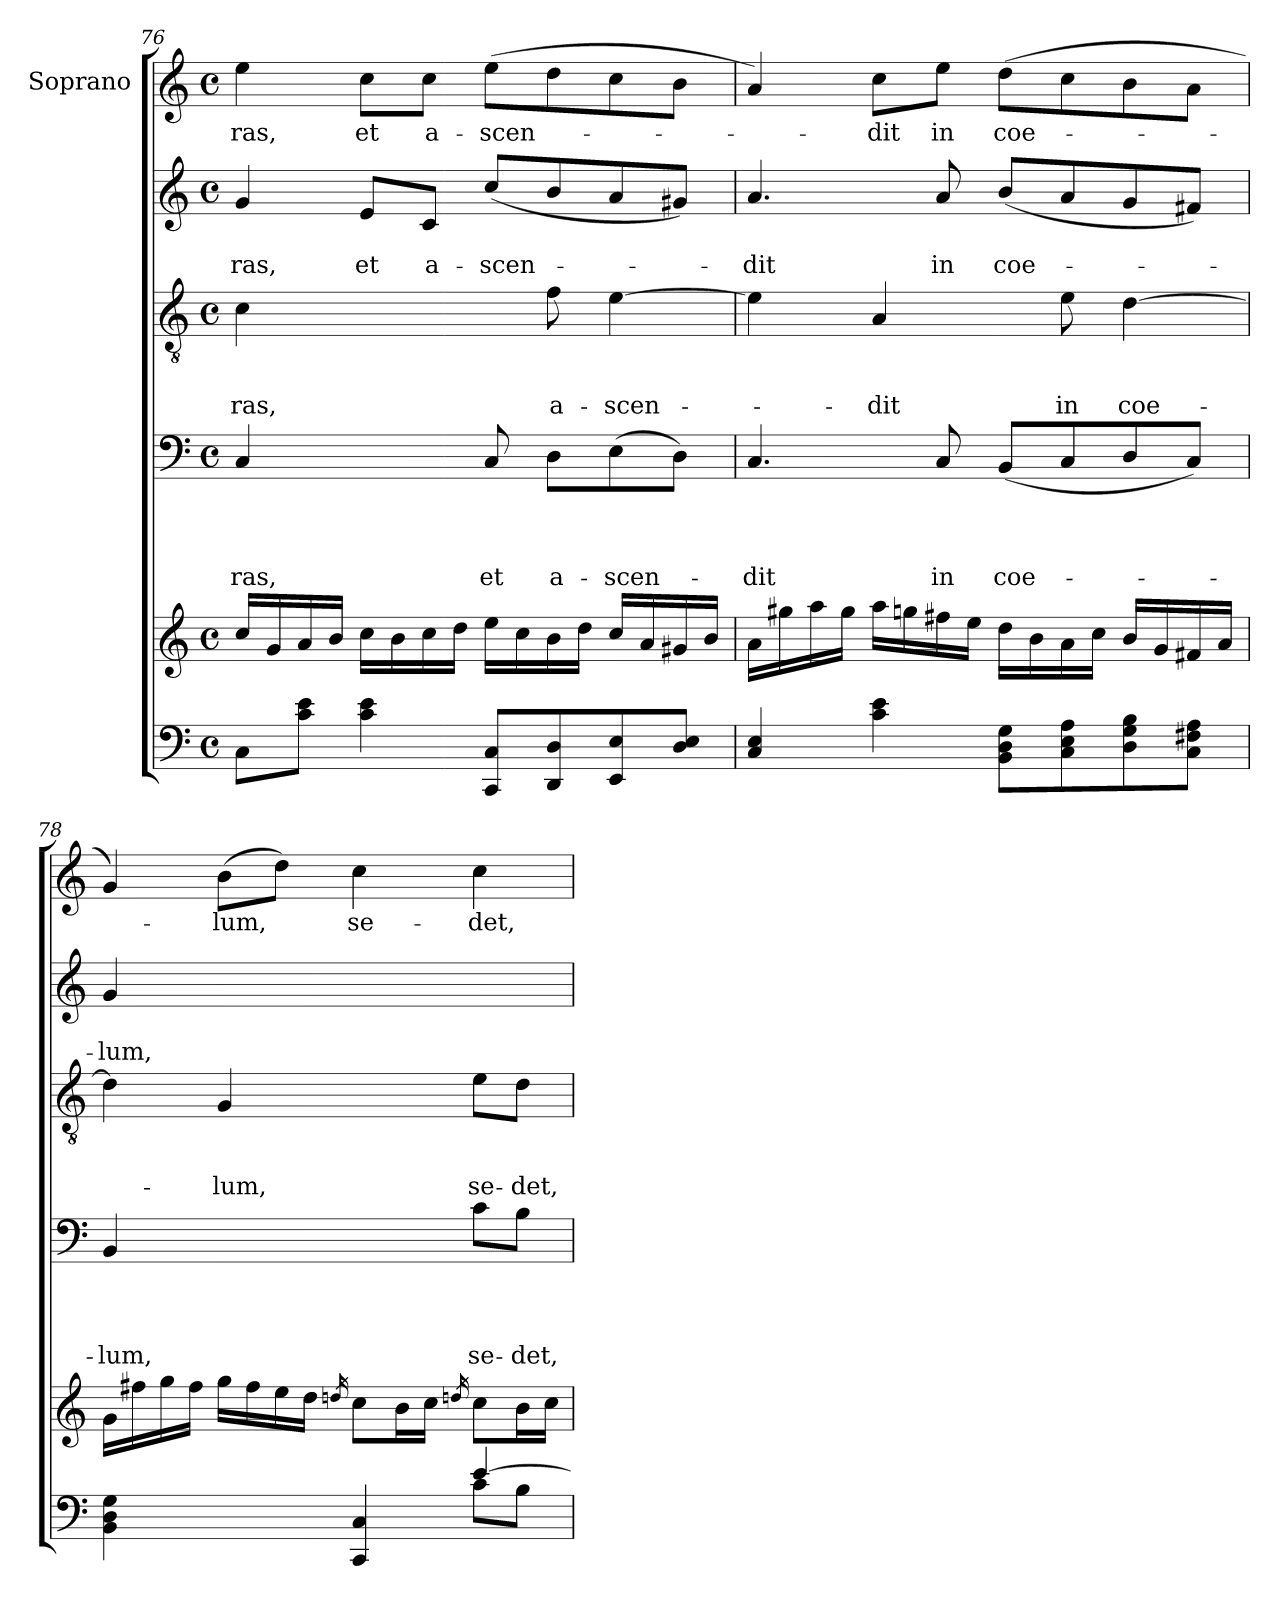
**kern	**kern	**kern	**text	**text	**text	**text	**kern	**text	**text	**text	**kern	**text	**text	**kern	**text
*part6	*part5	*part4	*part4	*part4	*part4	*part4	*part3	*part3	*part3	*part3	*part2	*part2	*part2	*part1	*part1
*staff6	*staff5	*staff4	*staff4	*staff4	*staff4	*staff4	*staff3	*staff3	*staff3	*staff3	*staff2	*staff2	*staff2	*staff1	*staff1
*	*	*	*	*	*	*	*	*	*	*	*	*	*	*I"Soprano	*
!!LO:LB:g=z
*clefF4	*clefG2	*clefF4	*	*	*	*	*clefGv2	*	*	*	*clefG2	*	*	*clefG2	*
*k[]	*k[]	*k[]	*	*	*	*	*k[]	*	*	*	*k[]	*	*	*k[]	*
*C:	*C:	*C:	*	*	*	*	*C:	*	*	*	*C:	*	*	*C:	*
*M4/4	*M4/4	*M4/4	*	*	*	*	*M4/4	*	*	*	*M4/4	*	*	*M4/4	*
*met(c)	*met(c)	*met(c)	*	*	*	*	*met(c)	*	*	*	*met(c)	*	*	*met(c)	*
=76	=76	=76	=76	=76	=76	=76	=76	=76	=76	=76	=76	=76	=76	=76	=76
!	!	!	!	!	!	!LO:LY:b	!	!	!	!LO:LY:b	!	!	!LO:LY:b	!	!LO:LY:b
8C\L	16cc/LL	4C/	.	.	.	-ras,	4c\	.	.	-ras,	4g/	.	-ras,	4ee\	-ras,
.	16g/	.	.	.	.	.	.	.	.	.	.	.	.	.	.
8c\ 8e\J	16a/	.	.	.	.	.	.	.	.	.	.	.	.	.	.
.	16b/JJ	.	.	.	.	.	.	.	.	.	.	.	.	.	.
!	!	!	!	!	!	!	!	!	!	!	!	!	!LO:LY:b	!	!LO:LY:b
4c\ 4e\	16cc\LL	4ryy	.	.	.	.	4.ryy	.	.	.	8e/L	.	et	8cc\L	et
.	16b\	.	.	.	.	.	.	.	.	.	.	.	.	.	.
!	!	!	!	!	!	!	!	!	!	!	!	!	!LO:LY:b	!	!LO:LY:b
.	16cc\	.	.	.	.	.	.	.	.	.	8c/J	.	a-	8cc\J	a-
.	16dd\JJ	.	.	.	.	.	.	.	.	.	.	.	.	.	.
!	!	!	!	!	!	!LO:LY:b	!	!	!	!	!	!	!LO:LY:b	!	!LO:LY:b
8CC/ 8C/L	16ee\LL	8C/	.	.	.	et	.	.	.	.	(<8cc/L	.	-scen-	(>8ee\L	-scen-
.	16cc\	.	.	.	.	.	.	.	.	.	.	.	.	.	.
!	!	!	!	!	!	!LO:LY:b	!	!	!	!LO:LY:b	!	!	!	!	!
8DD/ 8D/	16b\	8D\L	.	.	.	a-	8f\	.	.	a-	8b/	.	.	8dd\	.
.	16dd\JJ	.	.	.	.	.	.	.	.	.	.	.	.	.	.
!	!	!	!	!	!	!LO:LY:b	!	!	!	!LO:LY:b	!	!	!	!	!
8EE/ 8E/	16cc/LL	(>8E\	.	.	.	-scen-	[>4e\	.	.	-scen-	8a/	.	.	8cc\	.
.	16a/	.	.	.	.	.	.	.	.	.	.	.	.	.	.
8D/ 8E/J	16g#X/	8D\J)	.	.	.	.	.	.	.	.	8g#X/J)	.	.	8b\J	.
.	16b/JJ	.	.	.	.	.	.	.	.	.	.	.	.	.	.
=77	=77	=77	=77	=77	=77	=77	=77	=77	=77	=77	=77	=77	=77	=77	=77
!	!	!	!	!	!	!LO:LY:b	!	!	!	!	!	!	!LO:LY:b	!	!
4C/ 4E/	16a\LL	4.C/	.	.	.	-dit	4e\]	.	.	.	4.a/	.	-dit	4a/)	.
.	16gg#X\	.	.	.	.	.	.	.	.	.	.	.	.	.	.
.	16aa\	.	.	.	.	.	.	.	.	.	.	.	.	.	.
.	16gg#\JJ	.	.	.	.	.	.	.	.	.	.	.	.	.	.
!	!	!	!	!	!	!	!	!	!	!LO:LY:b	!	!	!	!	!LO:LY:b
4c\ 4e\	16aa\LL	.	.	.	.	.	4A/	.	.	-dit	.	.	.	8cc\L	-dit
.	16ggn\	.	.	.	.	.	.	.	.	.	.	.	.	.	.
!	!	!	!	!	!	!LO:LY:b	!	!	!	!	!	!	!LO:LY:b	!	!LO:LY:b
.	16ff#X\	8C/	.	.	.	in	.	.	.	.	8a/	.	in	8ee\J	in
.	16ee\JJ	.	.	.	.	.	.	.	.	.	.	.	.	.	.
!	!	!	!	!	!	!LO:LY:b	!	!	!	!	!	!	!LO:LY:b	!	!LO:LY:b
8BB\ 8D\ 8G\L	16dd\LL	(<8BB/L	.	.	.	coe-	8ryy	.	.	.	(<8b/L	.	coe-	(>8dd\L	coe-
.	16b\	.	.	.	.	.	.	.	.	.	.	.	.	.	.
!	!	!	!	!	!	!	!	!	!	!LO:LY:b	!	!	!	!	!
8C\ 8E\ 8A\	16a\	8C/	.	.	.	.	8e\	.	.	in	8a/	.	.	8cc\	.
.	16cc\JJ	.	.	.	.	.	.	.	.	.	.	.	.	.	.
!	!	!	!	!	!	!	!	!	!	!LO:LY:b	!	!	!	!	!
8D\ 8G\ 8B\	16b/LL	8D/	.	.	.	.	[>4d\	.	.	coe-	8g/	.	.	8b\	.
.	16g/	.	.	.	.	.	.	.	.	.	.	.	.	.	.
8C\ 8F#X\ 8A\J	16f#X/	8C/J)	.	.	.	.	.	.	.	.	8f#X/J)	.	.	8a\J	.
.	16a/JJ	.	.	.	.	.	.	.	.	.	.	.	.	.	.
=78	=78	=78	=78	=78	=78	=78	=78	=78	=78	=78	=78	=78	=78	=78	=78
*^	*	*	*	*	*	*	*	*	*	*	*	*	*	*	*
!	!	!	!	!	!	!	!LO:LY:b	!	!	!	!	!	!	!LO:LY:b	!	!
4BB\ 4D\ 4G\	2.ryy	16g\LL	4BB/	.	.	.	-lum,	4d\]	.	.	.	4g/	.	-lum,	4g/)	.
.	.	16ff#X\	.	.	.	.	.	.	.	.	.	.	.	.	.	.
.	.	16gg\	.	.	.	.	.	.	.	.	.	.	.	.	.	.
.	.	16ff#\JJ	.	.	.	.	.	.	.	.	.	.	.	.	.	.
!	!	!	!	!	!	!	!	!	!	!	!LO:LY:b	!	!	!	!	!LO:LY:b
4ryy	.	16gg\LL	2ryy	.	.	.	.	4G/	.	.	-lum,	2.ryy	.	.	(>8b\L	-lum,
.	.	16ff#\	.	.	.	.	.	.	.	.	.	.	.	.	.	.
.	.	16ee\	.	.	.	.	.	.	.	.	.	.	.	.	8dd\J)	.
.	.	16dd\JJ	.	.	.	.	.	.	.	.	.	.	.	.	.	.
.	.	16qddn/	.	.	.	.	.	.	.	.	.	.	.	.	.	.
!	!	!	!	!	!	!	!	!	!	!	!	!	!	!	!	!LO:LY:b
4CC/ 4C/	.	8cc\L	.	.	.	.	.	4ryy	.	.	.	.	.	.	4cc\	se-
.	.	16b\L	.	.	.	.	.	.	.	.	.	.	.	.	.	.
.	.	16cc\JJ	.	.	.	.	.	.	.	.	.	.	.	.	.	.
.	.	16qddn/	.	.	.	.	.	.	.	.	.	.	.	.	.	.
!	!	!	!	!	!	!	!LO:LY:b	!	!	!	!LO:LY:b	!	!	!	!	!LO:LY:b
[<4e/	8c\L	8cc\L	8c\L	.	.	.	se-	8e\L	.	.	se-	.	.	.	4cc\	-det,
!	!	!	!	!	!	!	!LO:LY:b	!	!	!	!LO:LY:b	!	!	!	!	!
.	8B\J	16b\L	8B\J	.	.	.	-det,	8d\J	.	.	-det,	.	.	.	.	.
.	.	16cc\JJ	.	.	.	.	.	.	.	.	.	.	.	.	.	.
*v	*v	*	*	*	*	*	*	*	*	*	*	*	*	*	*	*
=	=	=	=	=	=	=	=	=	=	=	=	=	=	=	=
*-	*-	*-	*-	*-	*-	*-	*-	*-	*-	*-	*-	*-	*-	*-	*-
